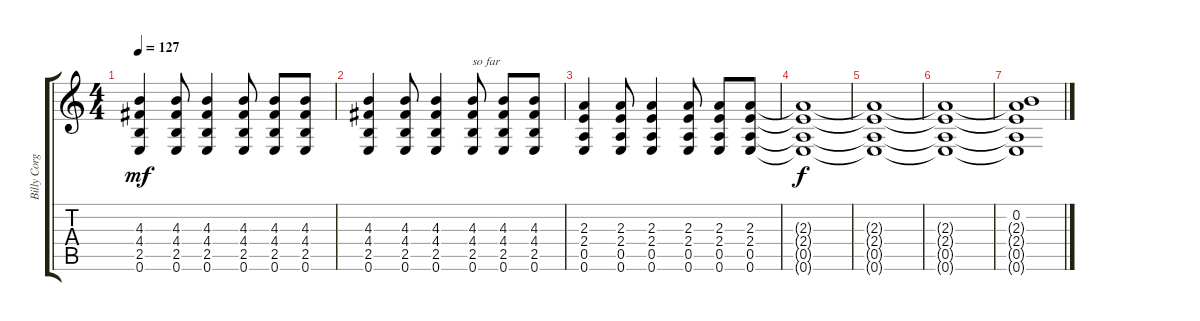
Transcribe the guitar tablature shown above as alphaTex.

\track ("Billy Corgan" "Billy Corg") {instrument acousticguitarsteel}
\staff {score tabs}
\tuning (E4 B3 G3 D3 A2 E2) {hide}
\ts (4 4)
\tempo 127
\clef g2
\ks c
(4.3 4.4 2.5 0.6).4{dy mf} (4.3 4.4 2.5 0.6).8 (4.3 4.4 2.5 0.6).4 (4.3 4.4 2.5 0.6).8 (4.3 4.4 2.5 0.6).8 (4.3 4.4 2.5 0.6).8 |
(4.3 4.4 2.5 0.6).4 (4.3 4.4 2.5 0.6).8 (4.3 4.4 2.5 0.6).4 (4.3 4.4 2.5 0.6).8{txt "so far"} (4.3 4.4 2.5 0.6).8 (4.3 4.4 2.5 0.6).8 |
(2.3 2.4 0.5 0.6).4 (2.3 2.4 0.5 0.6).8 (2.3 2.4 0.5 0.6).4 (2.3 2.4 0.5 0.6).8 (2.3 2.4 0.5 0.6).8 (2.3 2.4 0.5 0.6).8 |
(2.3{t} 2.4{t} 0.5{t} 0.6{t}).1{dy f} |
(2.3{t} 2.4{t} 0.5{t} 0.6{t}).1 |
(2.3{t} 2.4{t} 0.5{t} 0.6{t}).1 |
(0.2 2.3{t} 2.4{t} 0.5{t} 0.6{t}).1
